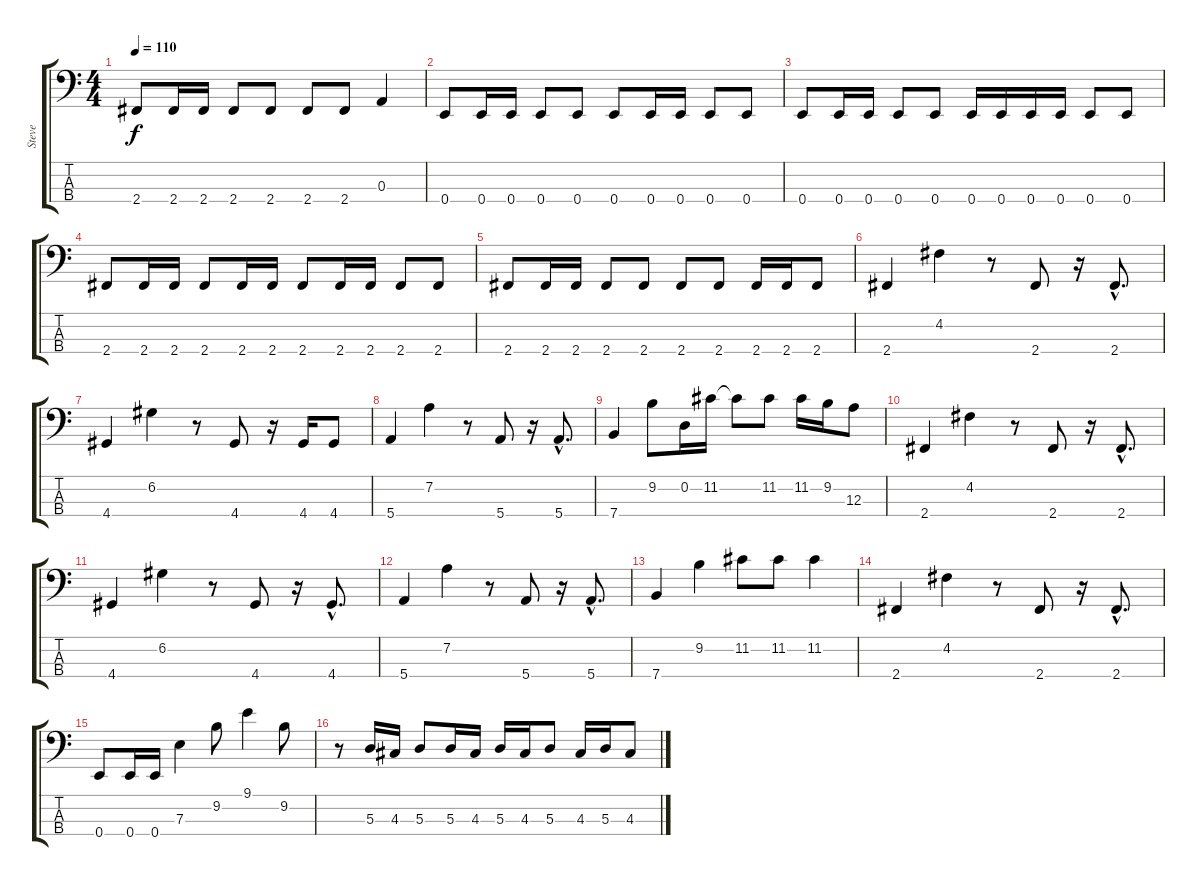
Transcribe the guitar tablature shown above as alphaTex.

\track ("Steve" "Steve") {instrument electricbassfinger}
\staff {score tabs}
\tuning (G2 D2 A1 E1) {hide}
\ts (4 4)
\tempo 110
\clef f4
\ks c
2.4.8{dy f} 2.4.16 2.4.16 2.4.8 2.4.8 2.4.8 2.4.8 0.3.4 |
0.4.8 0.4.16 0.4.16 0.4.8 0.4.8 0.4.8 0.4.16 0.4.16 0.4.8 0.4.8 |
0.4.8 0.4.16 0.4.16 0.4.8 0.4.8 0.4.16 0.4.16 0.4.16 0.4.16 0.4.8 0.4.8 |
2.4.8 2.4.16 2.4.16 2.4.8 2.4.16 2.4.16 2.4.8 2.4.16 2.4.16 2.4.8 2.4.8 |
2.4.8 2.4.16 2.4.16 2.4.8 2.4.8 2.4.8 2.4.8 2.4.16 2.4.16 2.4.8 |
2.4.4 4.2.4 r.8 2.4.8 r.16 2.4{hac}.8{d} |
4.4.4 6.2.4 r.8 4.4.8 r.16 4.4.16 4.4.8 |
5.4.4 7.2.4 r.8 5.4.8 r.16 5.4{hac}.8{d} |
7.4.4 9.2.8 0.2.16 11.2.16 11.2{t}.8 11.2.8 11.2.16 9.2.16 12.3.8 |
2.4.4 4.2.4 r.8 2.4.8 r.16 2.4{hac}.8{d} |
4.4.4 6.2.4 r.8 4.4.8 r.16 4.4{hac}.8{d} |
5.4.4 7.2.4 r.8 5.4.8 r.16 5.4{hac}.8{d} |
7.4.4 9.2.4 11.2.8 11.2.8 11.2.4 |
2.4.4 4.2.4 r.8 2.4.8 r.16 2.4{hac}.8{d} |
0.4.8 0.4.16 0.4.16 7.3.4 9.2.8 9.1.4 9.2.8 |
r.8 5.3.16 4.3.16 5.3.8 5.3.16 4.3.16 5.3.16 4.3.16 5.3.8 4.3.16 5.3.16 4.3.8
